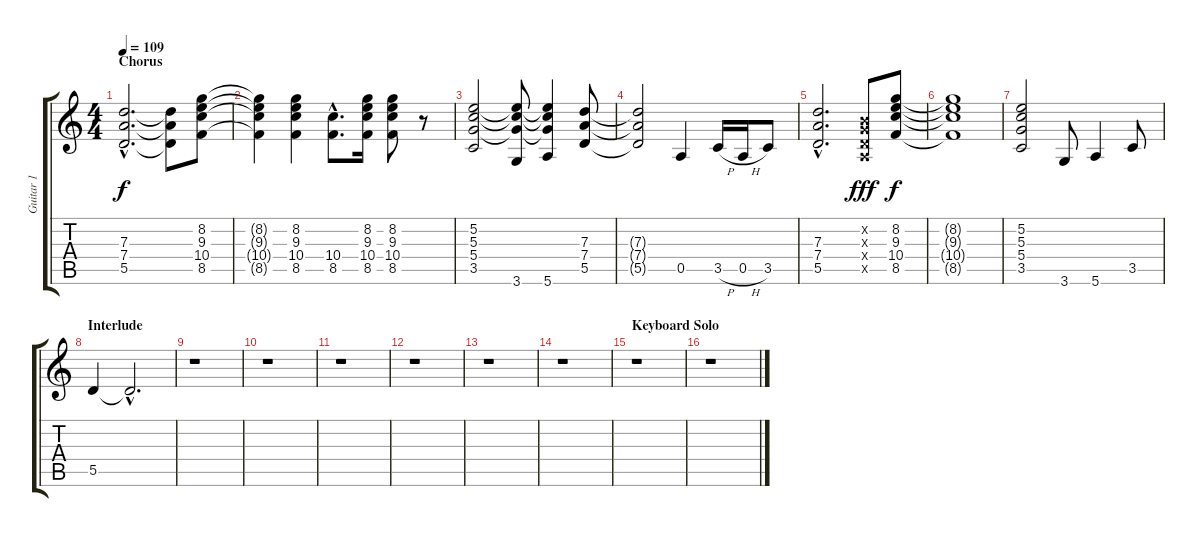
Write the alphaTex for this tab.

\track ("Guitar 1" "Guitar 1") {instrument electricguitarjazz}
\staff {score tabs}
\tuning (E4 B3 G3 D3 A2 E2) {hide}
\ts (4 4)
\section ("" "Chorus")
\tempo 109
\clef g2
\ks c
(7.3{hac} 7.4{hac} 5.5{hac}).2{d dy f} (7.3{t} 7.4{t} 5.5{t}).8 (8.2 9.3 10.4 8.5).8 |
(8.2{t} 9.3{t} 10.4{t} 8.5{t}).4 (8.2 9.3 10.4 8.5).4 (10.4{hac} 8.5{hac}).8{d} (8.2 9.3 10.4 8.5).16 (8.2 9.3 10.4 8.5).8 r.8 |
(5.2 5.3 5.4 3.5).2 (5.2{t} 5.3{t} 5.4{t} 3.6).8 (5.2{t} 5.3{t} 5.4{t} 5.6).4 (7.3 7.4 5.5).8 |
(7.3{t} 7.4{t} 5.5{t}).2 0.5.4 3.5{h}.16 0.5{h}.16 3.5.8 |
(7.3{hac} 7.4{hac} 5.5{hac}).2{d} (0.2{x} 0.3{x} 0.4{x} 0.5{x}).8{dy fff} (8.2 9.3 10.4 8.5).8{dy f} |
(8.2{t} 9.3{t} 10.4{t} 8.5{t}).1 |
(5.2 5.3 5.4 3.5).2 3.6.8 5.6.4 3.5.8 |
\section ("" "Interlude")
5.5.4{volume 6} 5.5{hac t}.2{d volume 0} |
r.1 |
r.1 |
r.1 |
r.1 |
r.1 |
r.1 |
\section ("" "Keyboard Solo")
r.1 |
r.1
